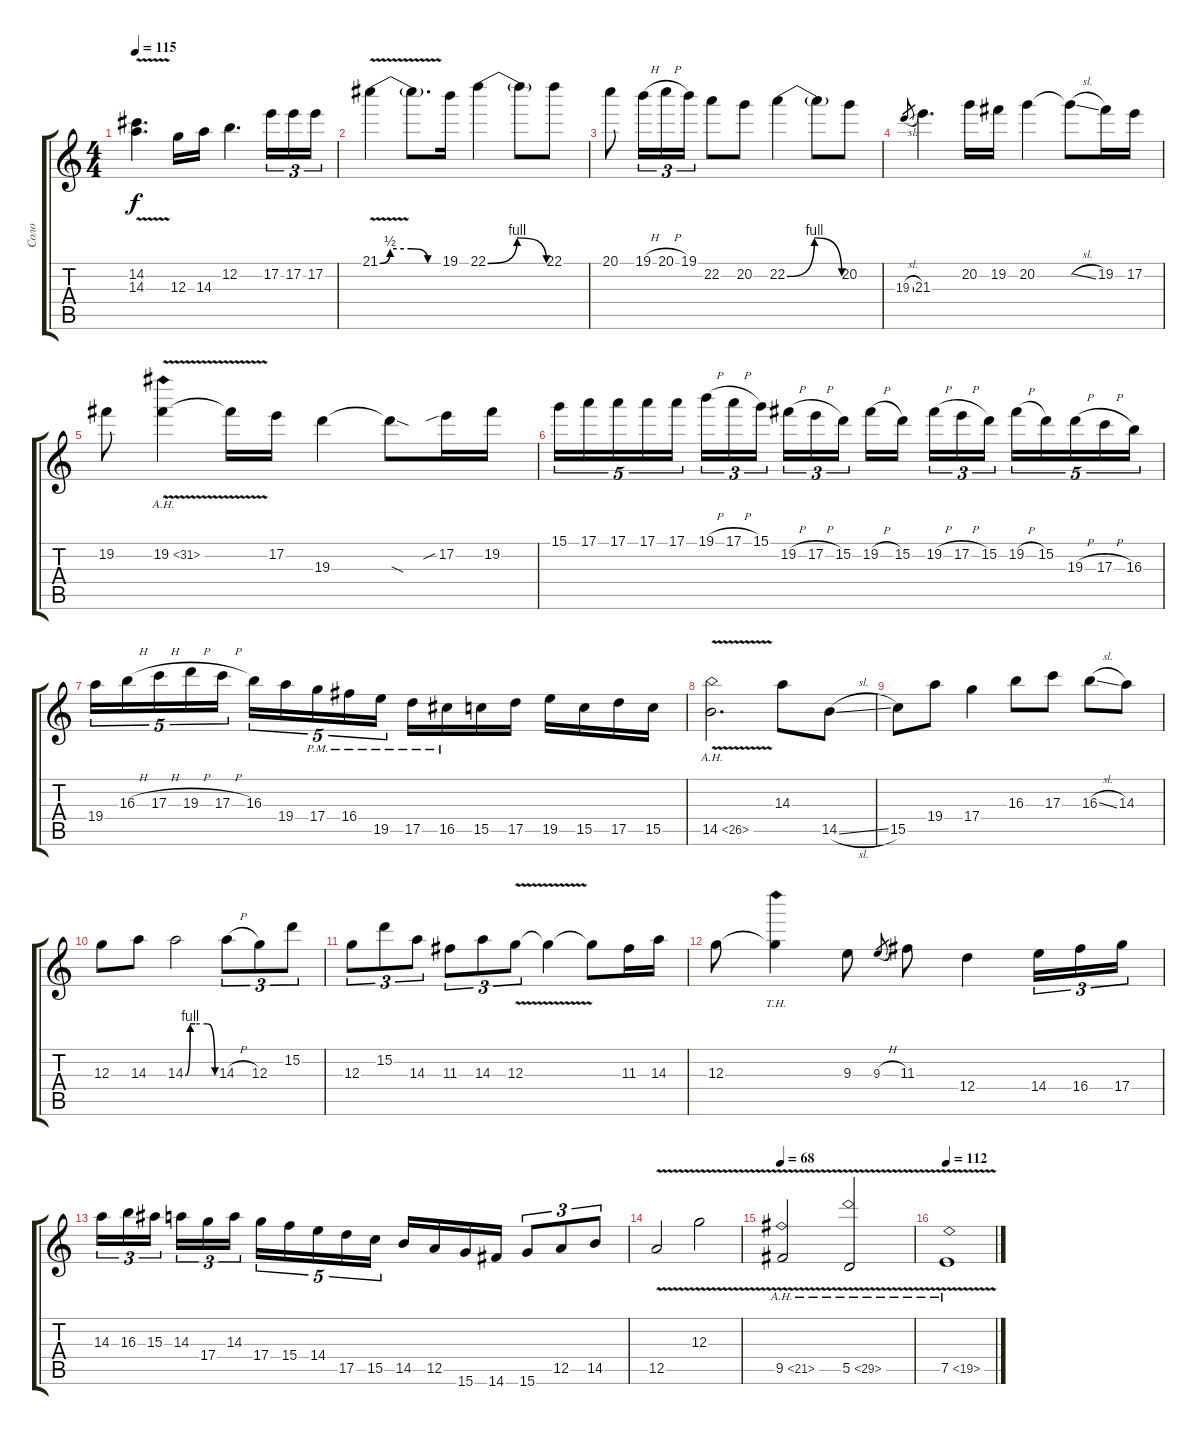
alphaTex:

\track ("Соло" "Соло") {instrument distortionguitar}
\staff {score tabs}
\tuning (E4 B3 G3 D3 A2 E2) {hide}
\ts (4 4)
\tempo 115
\clef g2
\ks c
(14.2{v} 14.3{v}).4{d dy f} 12.3.16 14.3.16 12.2.4{d} 17.2.16{tu (3 2)} 17.2.16{tu (3 2)} 17.2.16{tu (3 2)} |
21.1{be (custom 0 0 10 2 30 2 46 0 60 0) v}.4 21.1{t}.8{d} 19.1.16 22.1{be (bendrelease 0 0 15 4 46 4 60 0)}.4 22.1{t}.8 22.1.8 |
20.1.8 19.1{h}.16{tu (3 2)} 20.1{h}.16{tu (3 2)} 19.1.16{tu (3 2)} 22.2.8 20.2.8 22.2{be (bendrelease 0 0 15 4 45 4 60 0)}.4 22.2{t}.8 20.2.8 |
19.3{sl}.8{gr} 21.3.4{d} 20.2.16 19.2.16 20.2.4 20.2{sl t}.8 19.2.16 17.2.16 |
19.2.8 19.2{ah 12 v}.4 19.2{t}.16 17.2.16 19.3.4 19.3{sod t}.8 17.2{sib}.16 19.2.16 |
15.1.16{tu (5 4)} 17.1.16{tu (5 4)} 17.1.16{tu (5 4)} 17.1.16{tu (5 4)} 17.1.16{tu (5 4)} 19.1{h}.16{tu (3 2)} 17.1{h}.16{tu (3 2)} 15.1.16{tu (3 2) beam splitsecondary} 19.2{h}.16{tu (3 2)} 17.2{h}.16{tu (3 2)} 15.2.16{tu (3 2)} 19.2{h}.16 15.2.16{beam splitsecondary} 19.2{h}.16{tu (3 2)} 17.2{h}.16{tu (3 2)} 15.2.16{tu (3 2)} 19.2{h}.16{tu (5 4)} 15.2.16{tu (5 4)} 19.3{h}.16{tu (5 4)} 17.3{h}.16{tu (5 4)} 16.3.16{tu (5 4)} |
19.4.16{tu (5 4)} 16.3{h}.16{tu (5 4)} 17.3{h}.16{tu (5 4)} 19.3{h}.16{tu (5 4)} 17.3{h}.16{tu (5 4)} 16.3.16{tu (5 4)} 19.4.16{tu (5 4)} 17.4{pm}.16{tu (5 4)} 16.4{pm}.16{tu (5 4)} 19.5{pm}.16{tu (5 4)} 17.5{pm}.16 16.5{pm}.16 15.5.16 17.5.16 19.5.16 15.5.16 17.5.16 15.5.16 |
14.5{ah 12 v}.2{d} 14.3.8 14.5{sl}.8 |
15.5.8 19.4.8 17.4.4 16.3.8 17.3.8 16.3{sl}.8 14.3.8 |
12.3.8 14.3.8 14.3{be (custom 0 0 10 4 20 4 44 4 60 0)}.2 14.3{h}.8{tu (3 2)} 12.3.8{tu (3 2)} 15.2.8{tu (3 2)} |
12.3.8{tu (3 2)} 15.2.8{tu (3 2)} 14.3.8{tu (3 2)} 11.3.8{tu (3 2)} 14.3.8{tu (3 2)} 12.3{v}.8{tu (3 2)} 12.3{t}.4 12.3{t}.8 11.3.16 14.3.16 |
12.3.8 12.3{th 19 t}.4 9.3.8 9.3{h}.8{gr} 11.3.8 12.4.4 14.4.16{tu (3 2)} 16.4.16{tu (3 2)} 17.4.16{tu (3 2)} |
14.3.16{tu (3 2)} 16.3.16{tu (3 2)} 15.3.16{tu (3 2) beam splitsecondary} 14.3.16{tu (3 2)} 17.4.16{tu (3 2)} 14.3.16{tu (3 2)} 17.4.16{tu (5 4)} 15.4.16{tu (5 4)} 14.4.16{tu (5 4)} 17.5.16{tu (5 4)} 15.5.16{tu (5 4)} 14.5.16 12.5.16 15.6.16 14.6.16 15.6.8{tu (3 2)} 12.5.8{tu (3 2)} 14.5.8{tu (3 2)} |
12.5{v}.2 12.3{v}.2 |
\tempo 68
9.5{ah 12 v}.2 5.5{ah 24 v}.2 |
\tempo 112
7.5{ah 12 v}.1
